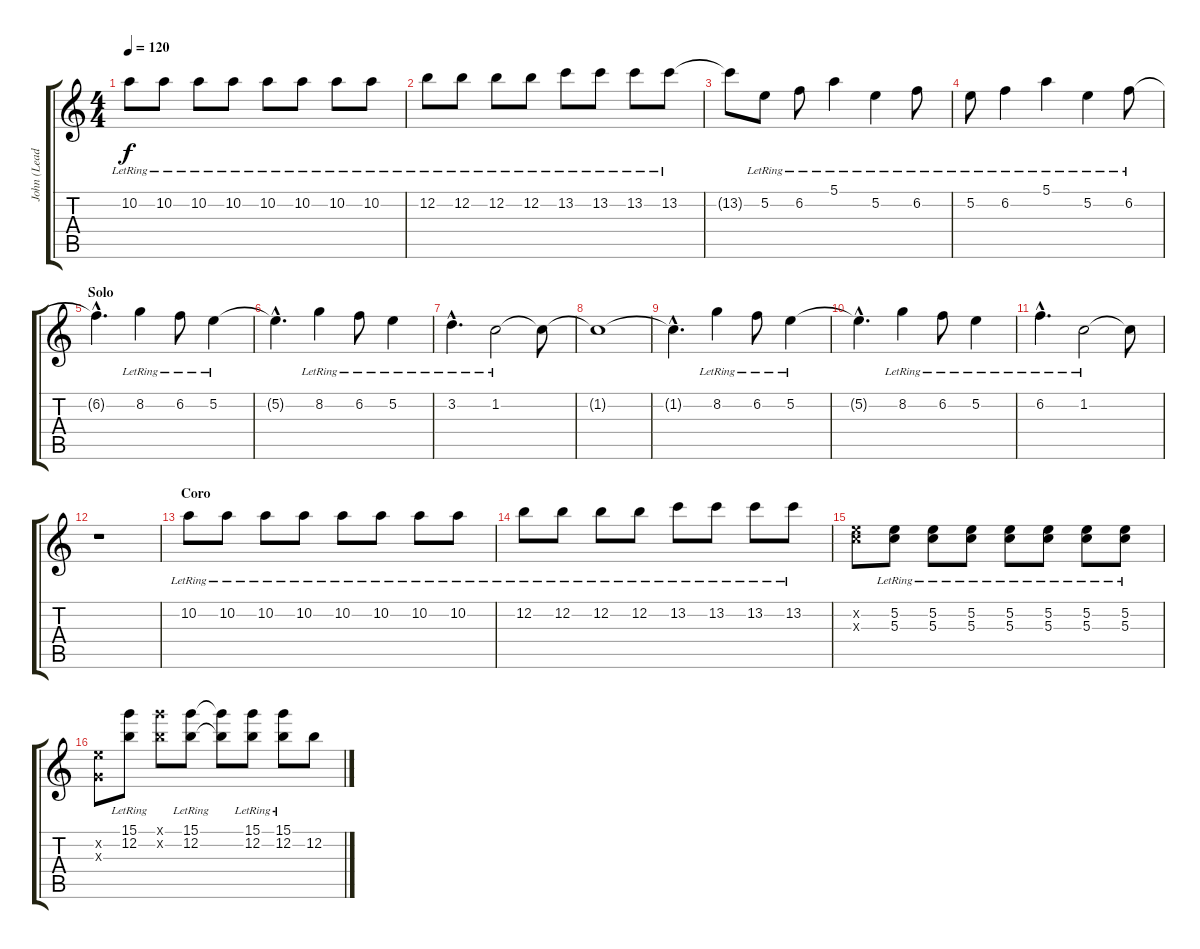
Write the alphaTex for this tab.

\track ("John (Lead)" "John (Lead") {instrument electricguitarjazz}
\staff {score tabs}
\tuning (E4 B3 G3 D3 A2 E2) {hide}
\ts (4 4)
\tempo 120
\clef g2
\ks c
10.2{lr}.8{dy f} 10.2{lr}.8 10.2{lr}.8 10.2{lr}.8 10.2{lr}.8 10.2{lr}.8 10.2{lr}.8 10.2{lr}.8 |
12.2{lr}.8 12.2{lr}.8 12.2{lr}.8 12.2{lr}.8 13.2{lr}.8 13.2{lr}.8 13.2{lr}.8 13.2{lr}.8 |
13.2{t}.8 5.2{lr}.8 6.2{lr}.8 5.1{lr}.4 5.2{lr}.4 6.2{lr}.8 |
5.2{lr}.8 6.2{lr}.4 5.1{lr}.4 5.2{lr}.4 6.2{lr}.8 |
\section ("" "Solo")
6.2{hac t}.4{d} 8.2{lr}.4 6.2{lr}.8 5.2{lr}.4 |
5.2{hac t}.4{d} 8.2{lr}.4 6.2{lr}.8 5.2{lr}.4 |
3.2{hac lr}.4{d} 1.2{lr}.2 1.2{t}.8 |
1.2{t}.1 |
1.2{hac t}.4{d} 8.2{lr}.4 6.2{lr}.8 5.2{lr}.4 |
5.2{hac t}.4{d} 8.2{lr}.4 6.2{lr}.8 5.2{lr}.4 |
6.2{hac lr}.4{d} 1.2{lr}.2 1.2{t}.8 |
r.1 |
\section ("" "Coro")
10.2{lr}.8 10.2{lr}.8 10.2{lr}.8 10.2{lr}.8 10.2{lr}.8 10.2{lr}.8 10.2{lr}.8 10.2{lr}.8 |
12.2{lr}.8 12.2{lr}.8 12.2{lr}.8 12.2{lr}.8 13.2{lr}.8 13.2{lr}.8 13.2{lr}.8 13.2{lr}.8 |
(5.2{x} 5.3{x}).8 (5.2{lr} 5.3{lr}).8 (5.2{lr} 5.3{lr}).8 (5.2{lr} 5.3{lr}).8 (5.2{lr} 5.3{lr}).8 (5.2{lr} 5.3{lr}).8 (5.2{lr} 5.3{lr}).8 (5.2{lr} 5.3{lr}).8 |
(5.2{x} 0.3{x}).8 (15.1{lr} 12.2{lr}).8 (15.1{x} 12.2{x}).8 (15.1{lr} 12.2{lr}).8 (15.1{t} 12.2{t}).8 (15.1{lr} 12.2{lr}).8 (15.1{lr} 12.2{lr}).8 12.2{ss}.8
